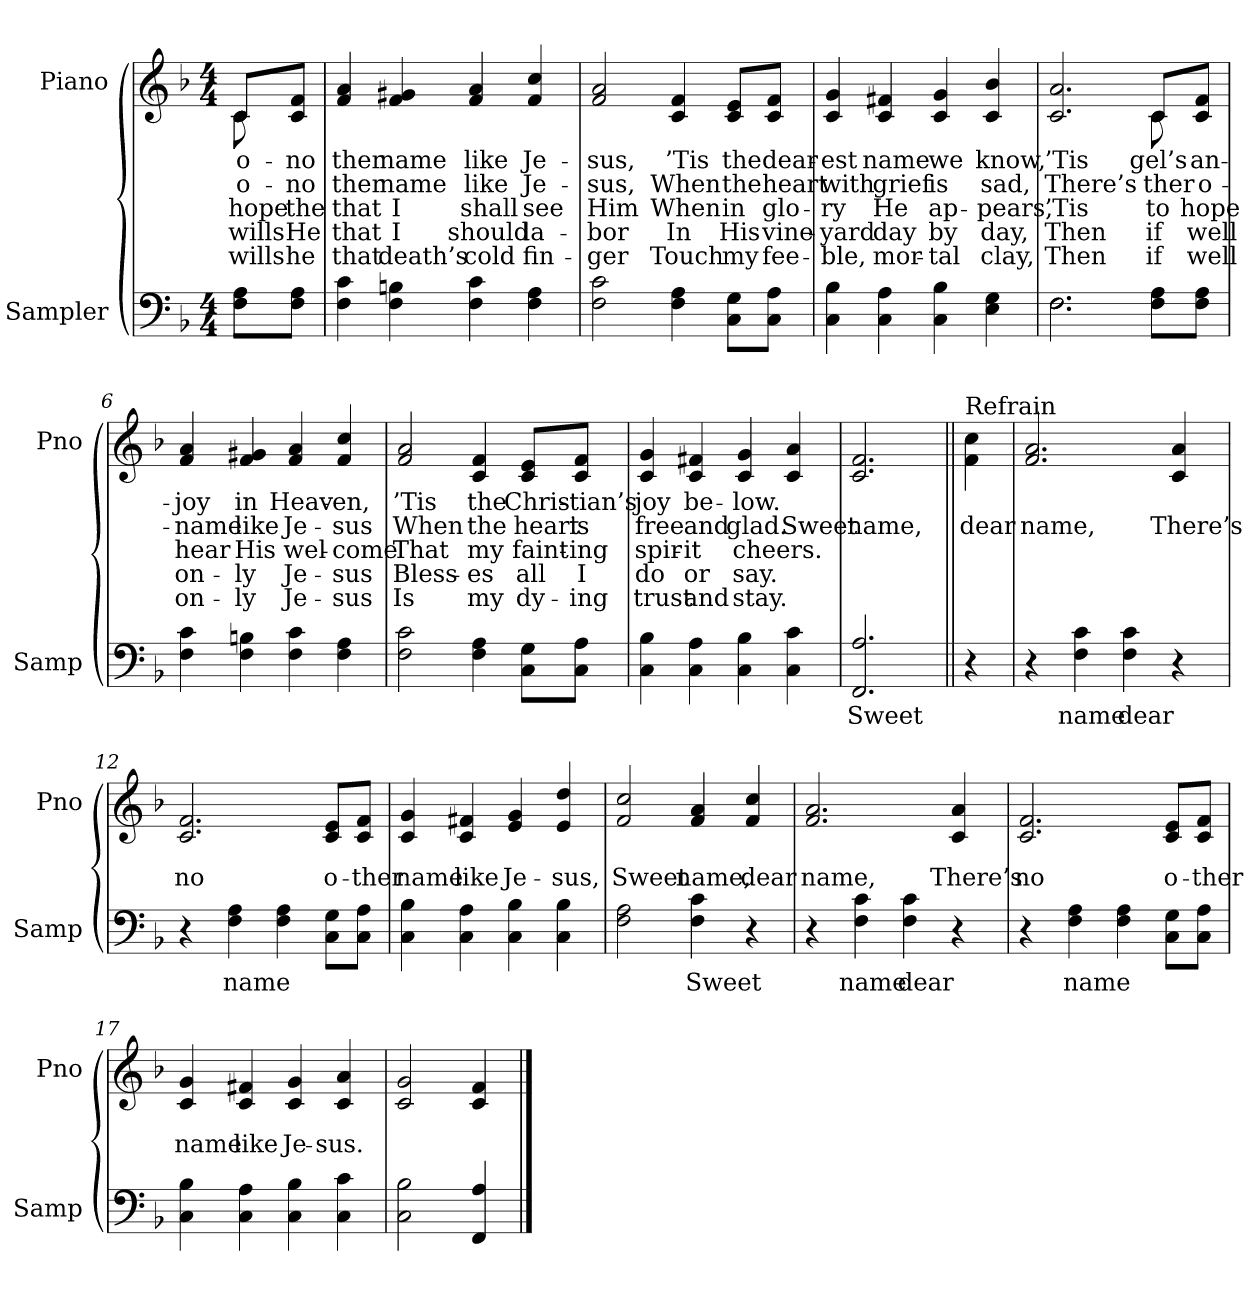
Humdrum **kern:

**kern	**text	**kern	**text	**text	**text	**text	**text
*part2	*part2	*part1	*part1	*part1	*part1	*part1	*part1
*staff2	*staff2	*staff1	*staff1	*staff1	*staff1	*staff1	*staff1
*I"Sampler	*	*I"Piano	*	*	*	*	*
*I'Samp	*	*I'Pno	*	*	*	*	*
*clefF4	*	*clefG2	*	*	*	*	*
*k[b-]	*	*k[b-]	*	*	*	*	*
*F:	*	*F:	*	*	*	*	*
*M4/4	*	*M4/4	*	*	*	*	*
=1	=1	=1	=1	=1	=1	=1	=1
*	*	*^	*	*	*	*	*
8F\ 8A\L	.	8c/L	8c	o-	o-	hope	wills	wills
8F\ 8A\J	.	8c/ 8f/J	8ryy	no	no	the	He	he
*	*	*v	*v	*	*	*	*	*
=2	=2	=2	=2	=2	=2	=2	=2
4F 4c	.	4f 4a	-ther	-ther	that	that	that
4F 4Bn	.	4f 4g#X	name	name	I	I	death’s
4F 4c	.	4f 4a	like	like	shall	should	cold
4F 4A	.	4f 4cc	Je-	Je-	see	la-	fin-
=3	=3	=3	=3	=3	=3	=3	=3
2F 2c	.	2f 2a	-sus,	-sus,	Him	-bor	-ger
4F 4A	.	4c 4f	’Tis	When	When	In	Touch
8C\ 8G\L	.	8c/ 8e/L	the	the	in	His	my
8C\ 8A\J	.	8c/ 8f/J	dear-	heart	glo-	vine-	fee-
=4	=4	=4	=4	=4	=4	=4	=4
4C 4B-	.	4c 4g	-est	with	-ry	-yard	-ble,
4C 4A	.	4c 4f#X	name	grief	He	day	mor-
4C 4B-	.	4c 4g	we	is	ap-	by	-tal
4E 4G	.	4c 4b-	know,	sad,	-pears,	day,	clay,
=5	=5	=5	=5	=5	=5	=5	=5
*^	*	*^	*	*	*	*	*
2.F\	2.F	.	2.c 2.a	2.ryy	’Tis	There’s	’Tis	Then	Then
8F\ 8A\L	4ryy	.	8c/L	8c	-gel’s	-ther	to	if	if
8F\ 8A\J	.	.	8c/ 8f/J	8ryy	an-	o-	hope	well	well
*v	*v	*	*	*	*	*	*	*	*
*	*	*v	*v	*	*	*	*	*
=6	=6	=6	=6	=6	=6	=6	=6
4F 4c	.	4f 4a	joy	name	hear	on-	on-
4F 4Bn	.	4f 4g#X	in	like	His	-ly	-ly
4F 4c	.	4f 4a	Heav-	Je-	wel-	Je-	Je-
4F 4A	.	4f 4cc	-en,	-sus	-come	-sus	-sus
=7	=7	=7	=7	=7	=7	=7	=7
2F 2c	.	2f 2a	’Tis	When	That	Bless-	Is
4F 4A	.	4c 4f	the	the	my	-es	my
8C\ 8G\L	.	8c/ 8e/L	Chris-	heart	faint-	all	dy-
8C\ 8A\J	.	8c/ 8f/J	-tian’s	is	-ing	I	-ing
=8	=8	=8	=8	=8	=8	=8	=8
4C 4B-	.	4c 4g	joy	free	spir-	do	trust
4C 4A	.	4c 4f#X	be-	and	-it	or	and
4C 4B-	.	4c 4g	-low.	glad.	cheers.	say.	stay.
4C 4c	.	4c 4a	.	Sweet	.	.	.
=9	=9	=9	=9	=9	=9	=9	=9
2.FF 2.A	Sweet	2.c 2.f	.	name,	.	.	.
=10||	=10||	=10||	=10||	=10||	=10||	=10||	=10||
!	!	!LO:TX:t=Refrain	!	!	!	!	!
4r	.	4f\ 4cc\	.	dear	.	.	.
=11	=11	=11	=11	=11	=11	=11	=11
4r	.	2.f 2.a	.	name,	.	.	.
4F 4c	name	.	.	.	.	.	.
4F 4c	dear	.	.	.	.	.	.
4r	.	4c 4a	.	There’s	.	.	.
=12	=12	=12	=12	=12	=12	=12	=12
4r	.	2.c 2.f	.	no	.	.	.
4F 4A	name	.	.	.	.	.	.
4F 4A	.	.	.	.	.	.	.
8C\ 8G\L	.	8c/ 8e/L	.	o-	.	.	.
8C\ 8A\J	.	8c/ 8f/J	.	-ther	.	.	.
=13	=13	=13	=13	=13	=13	=13	=13
4C 4B-	.	4c 4g	.	name	.	.	.
4C 4A	.	4c 4f#X	.	like	.	.	.
4C 4B-	.	4e 4g	.	Je-	.	.	.
4C 4B-	.	4e 4dd	.	-sus,	.	.	.
=14	=14	=14	=14	=14	=14	=14	=14
2F 2A	.	2f 2cc	.	Sweet	.	.	.
4F 4c	Sweet	4f 4a	.	name,	.	.	.
4r	.	4f 4cc	.	dear	.	.	.
=15	=15	=15	=15	=15	=15	=15	=15
4r	.	2.f 2.a	.	name,	.	.	.
4F 4c	name	.	.	.	.	.	.
4F 4c	dear	.	.	.	.	.	.
4r	.	4c 4a	.	There’s	.	.	.
=16	=16	=16	=16	=16	=16	=16	=16
4r	.	2.c 2.f	.	no	.	.	.
4F 4A	name	.	.	.	.	.	.
4F 4A	.	.	.	.	.	.	.
8C\ 8G\L	.	8c/ 8e/L	.	o-	.	.	.
8C\ 8A\J	.	8c/ 8f/J	.	-ther	.	.	.
=17	=17	=17	=17	=17	=17	=17	=17
4C 4B-	.	4c 4g	.	name	.	.	.
4C 4A	.	4c 4f#X	.	like	.	.	.
4C 4B-	.	4c 4g	.	Je-	.	.	.
4C 4c	.	4c 4a	.	-sus.	.	.	.
=18	=18	=18	=18	=18	=18	=18	=18
2C 2B-	.	2c 2g	.	.	.	.	.
4FF 4A	.	4c 4f	.	.	.	.	.
==	==	==	==	==	==	==	==
*-	*-	*-	*-	*-	*-	*-	*-
